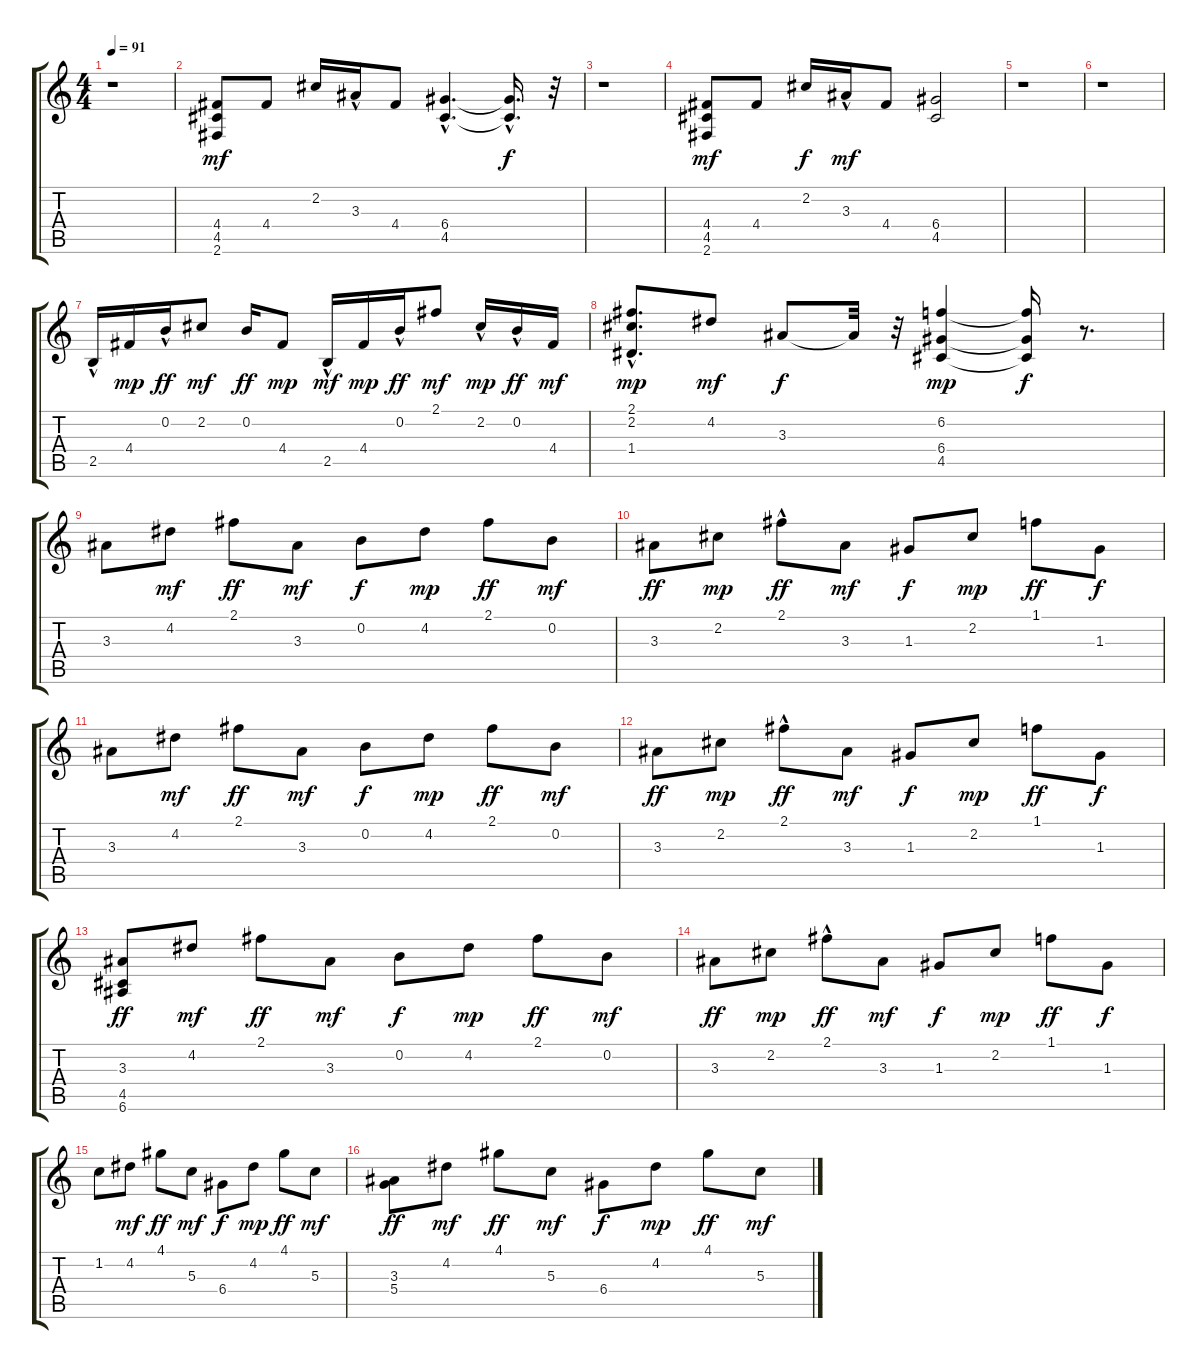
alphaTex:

\track "" {instrument acousticguitarnylon}
\staff {score tabs}
\tuning (E4 B3 G3 D3 A2 E2) {hide}
\ts (4 4)
\tempo 91
\clef g2
\ks c
r.1{dy f} |
(4.4 4.5 2.6).8{dy mf} 4.4.8 2.2.16 3.3{hac}.16 4.4.8 (6.4{hac} 4.5{hac}).4{d} (6.4{hac t} 4.5{hac t}).16{d dy f} r.32 |
r.1 |
(4.4 4.5 2.6).8{dy mf} 4.4.8 2.2.16{dy f} 3.3{hac}.16{dy mf} 4.4.8 (6.4 4.5).2 |
r.1 |
r.1 |
2.5{hac}.16 4.4.16{dy mp} 0.2{hac}.16{dy ff} 2.2.8{dy mf} 0.2.16{dy ff} 4.4.8{dy mp} 2.5{hac}.16{dy mf} 4.4.16{dy mp} 0.2{hac}.16{dy ff} 2.1.8{dy mf} 2.2{hac}.16{dy mp} 0.2{hac}.16{dy ff} 4.4.16{dy mf} |
(2.1 2.2{hac} 1.4{hac}).8{d dy mp} 4.2.8{dy mf} 3.3.8{dy f} 3.3{t}.32 r.32 (6.2 6.4 4.5).4{dy mp} (6.2{t} 6.4{t} 4.5{t}).16{dy f} r.8{d} |
3.3.8 4.2.8{dy mf} 2.1.8{dy ff} 3.3.8{dy mf} 0.2.8{dy f} 4.2.8{dy mp} 2.1.8{dy ff} 0.2.8{dy mf} |
3.3.8{dy ff} 2.2.8{dy mp} 2.1{hac}.8{dy ff} 3.3.8{dy mf} 1.3.8{dy f} 2.2.8{dy mp} 1.1.8{dy ff} 1.3.8{dy f} |
3.3.8 4.2.8{dy mf} 2.1.8{dy ff} 3.3.8{dy mf} 0.2.8{dy f} 4.2.8{dy mp} 2.1.8{dy ff} 0.2.8{dy mf} |
3.3.8{dy ff} 2.2.8{dy mp} 2.1{hac}.8{dy ff} 3.3.8{dy mf} 1.3.8{dy f} 2.2.8{dy mp} 1.1.8{dy ff} 1.3.8{dy f} |
(3.3 4.5 6.6).8{dy ff} 4.2.8{dy mf} 2.1.8{dy ff} 3.3.8{dy mf} 0.2.8{dy f} 4.2.8{dy mp} 2.1.8{dy ff} 0.2.8{dy mf} |
3.3.8{dy ff} 2.2.8{dy mp} 2.1{hac}.8{dy ff} 3.3.8{dy mf} 1.3.8{dy f} 2.2.8{dy mp} 1.1.8{dy ff} 1.3.8{dy f} |
1.2.8 4.2.8{dy mf} 4.1.8{dy ff} 5.3.8{dy mf} 6.4.8{dy f} 4.2.8{dy mp} 4.1.8{dy ff} 5.3.8{dy mf} |
(3.3 5.4).8{dy ff} 4.2.8{dy mf} 4.1.8{dy ff} 5.3.8{dy mf} 6.4.8{dy f} 4.2.8{dy mp} 4.1.8{dy ff} 5.3.8{dy mf}
